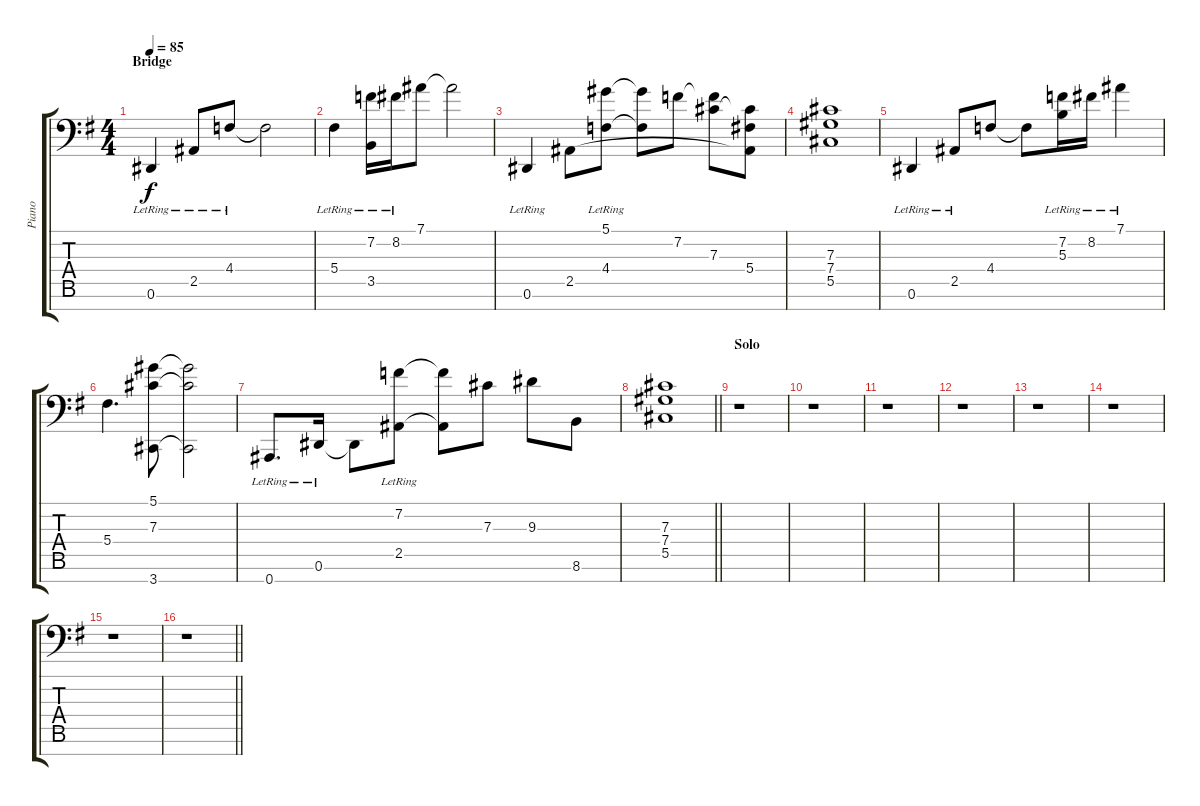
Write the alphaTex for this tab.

\track ("Piano" "Piano") {instrument brightacousticpiano}
\staff {score tabs}
\tuning (Eb4 Bb3 Gb3 Db3 Ab2 Eb2 Bb1) {hide}
\ts (4 4)
\section ("" "Bridge")
\tempo 85
\clef f4
\ks g
0.6{lr}.4{dy f} 2.5{lr}.8 4.4{lr}.8 4.4{t}.2 |
5.4{lr}.4 (7.2 3.5{lr}).16 8.2{lr}.16 7.1.8 7.1{t}.2 |
0.6{lr}.4 2.5.8 (5.1 4.4{lr}).8 (5.1{t} 4.4{t}).8 7.2.8 (7.2{t} 7.3).8 (7.3{t} 5.4 2.5{t}).8 |
(7.3 7.4 5.5).1 |
0.6{lr}.4 2.5{lr}.8 4.4.8 4.4{t}.8 (7.2 5.3{lr}).16 8.2{lr}.16 7.1{lr}.4 |
5.4.4{d} (5.1 7.3 3.7).8 (5.1{t} 7.3{t} 3.7{t}).2 |
0.7{lr}.8{d} 0.6{lr}.16 0.6{t}.8 (7.2 2.5{lr}).8 (7.2{t} 2.5{t}).8 7.3.8 9.3.8 8.6.8 |
\barLineRight lightlight
(7.3 7.4 5.5).1 |
\section ("" "Solo")
r.1 |
r.1 |
r.1 |
r.1 |
r.1 |
r.1 |
r.1 |
\barLineRight lightlight
r.1
